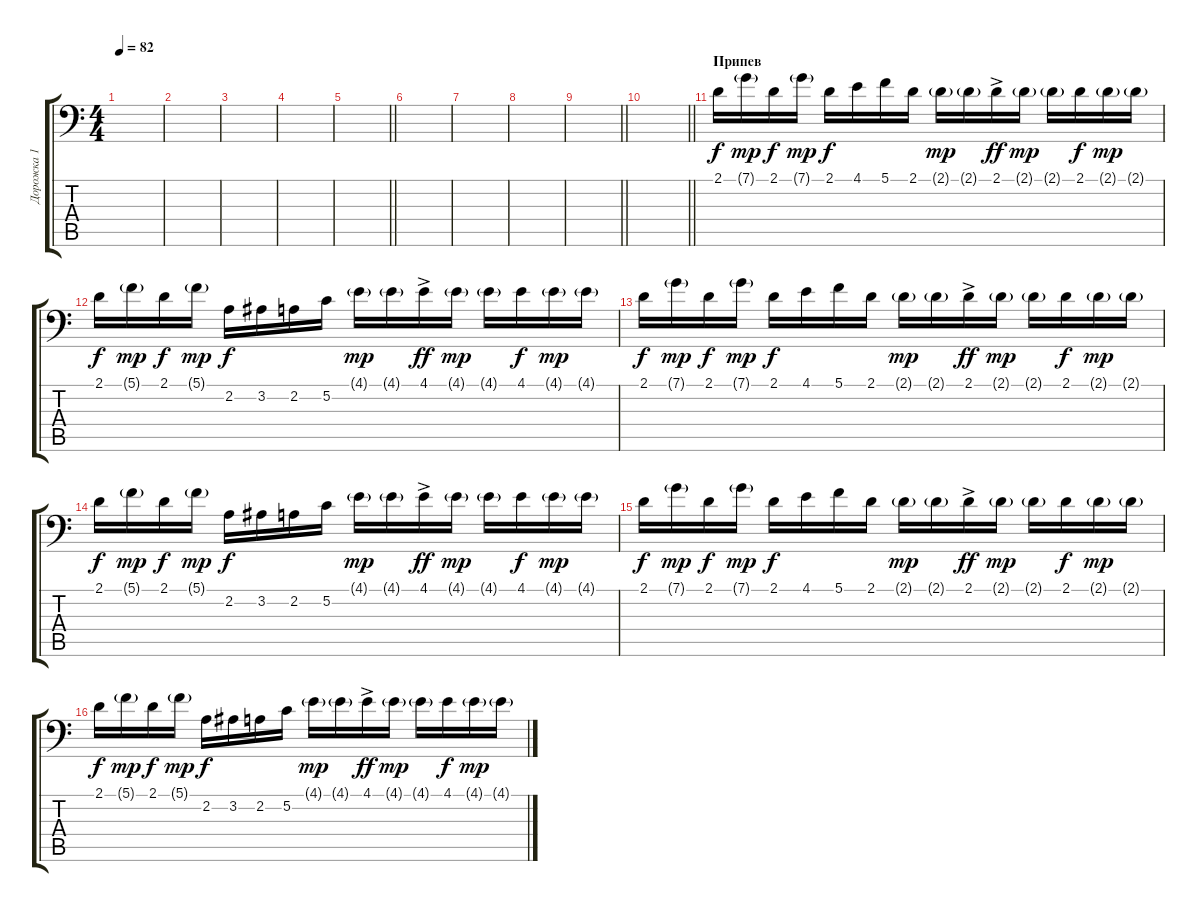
\track ("Дорожка 1" "Дорожка 1") {instrument pad1newage}
\staff {score tabs}
\tuning (C4 G3 Eb3 Bb2 F2 Bb1) {hide}
\ts (4 4)
\tempo 82
\clef f4
\ks c
|
|
|
|
\barLineRight lightlight
|
|
|
|
\barLineRight lightlight
|
\barLineRight lightlight
|
\section ("" "Припев")
2.1.16{dy f volume 10} 7.1{g}.16{dy mp} 2.1.16{dy f} 7.1{g}.16{dy mp} 2.1.16{dy f} 4.1.16 5.1.16 2.1.16 2.1{g}.16{dy mp} 2.1{g}.16 2.1{ac}.16{dy ff} 2.1{g}.16{dy mp} 2.1{g}.16 2.1.16{dy f} 2.1{g}.16{dy mp} 2.1{g}.16 |
2.1.16{dy f} 5.1{g}.16{dy mp} 2.1.16{dy f} 5.1{g}.16{dy mp} 2.2.16{dy f} 3.2.16 2.2.16 5.2.16 4.1{g}.16{dy mp} 4.1{g}.16 4.1{ac}.16{dy ff} 4.1{g}.16{dy mp} 4.1{g}.16 4.1.16{dy f} 4.1{g}.16{dy mp} 4.1{g}.16 |
2.1.16{dy f} 7.1{g}.16{dy mp} 2.1.16{dy f} 7.1{g}.16{dy mp} 2.1.16{dy f} 4.1.16 5.1.16 2.1.16 2.1{g}.16{dy mp} 2.1{g}.16 2.1{ac}.16{dy ff} 2.1{g}.16{dy mp} 2.1{g}.16 2.1.16{dy f} 2.1{g}.16{dy mp} 2.1{g}.16 |
2.1.16{dy f} 5.1{g}.16{dy mp} 2.1.16{dy f} 5.1{g}.16{dy mp} 2.2.16{dy f} 3.2.16 2.2.16 5.2.16 4.1{g}.16{dy mp} 4.1{g}.16 4.1{ac}.16{dy ff} 4.1{g}.16{dy mp} 4.1{g}.16 4.1.16{dy f} 4.1{g}.16{dy mp} 4.1{g}.16 |
2.1.16{dy f} 7.1{g}.16{dy mp} 2.1.16{dy f} 7.1{g}.16{dy mp} 2.1.16{dy f} 4.1.16 5.1.16 2.1.16 2.1{g}.16{dy mp} 2.1{g}.16 2.1{ac}.16{dy ff} 2.1{g}.16{dy mp} 2.1{g}.16 2.1.16{dy f} 2.1{g}.16{dy mp} 2.1{g}.16 |
2.1.16{dy f} 5.1{g}.16{dy mp} 2.1.16{dy f} 5.1{g}.16{dy mp} 2.2.16{dy f} 3.2.16 2.2.16 5.2.16 4.1{g}.16{dy mp} 4.1{g}.16 4.1{ac}.16{dy ff} 4.1{g}.16{dy mp} 4.1{g}.16 4.1.16{dy f} 4.1{g}.16{dy mp} 4.1{g}.16
